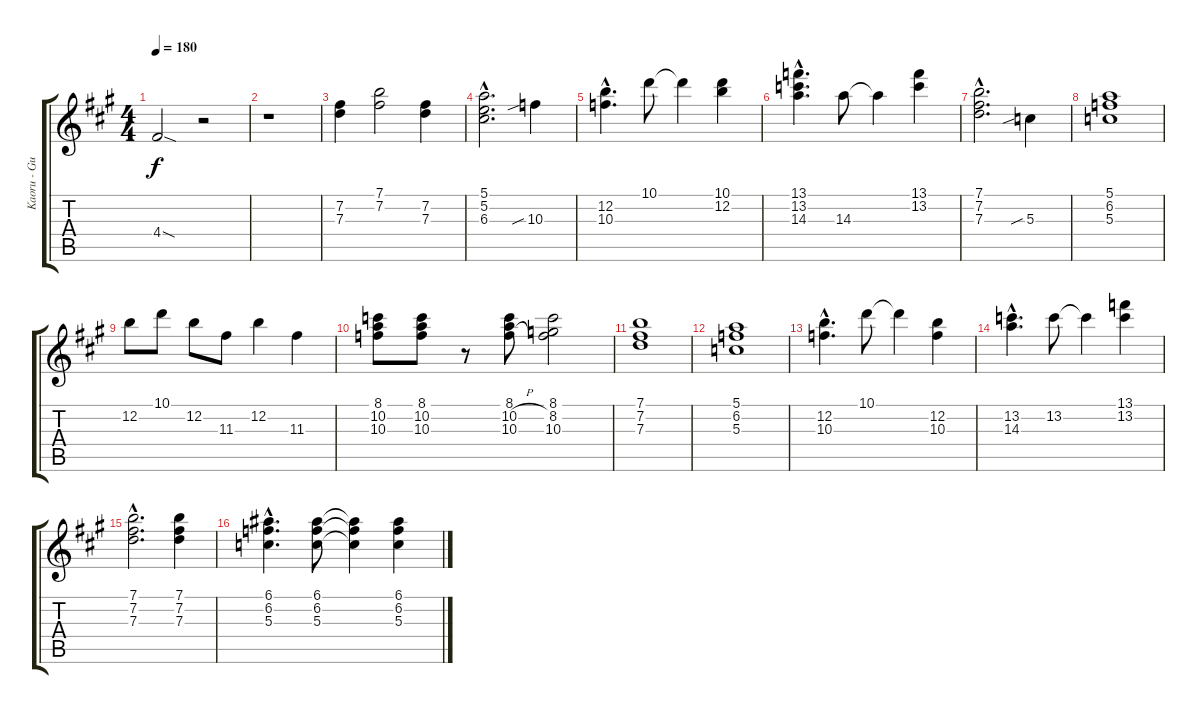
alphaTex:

\track ("Kaoru - Guitar 1" "Kaoru - Gu") {instrument distortionguitar}
\staff {score tabs}
\tuning (E4 B3 G3 D3 A2 E2) {hide}
\ts (4 4)
\tempo 180
\clef g2
\ks a
4.4{sod}.2{dy f} r.2 |
r.1 |
(7.2 7.3).4 (7.1 7.2).2 (7.2 7.3).4 |
(5.1{hac} 5.2{hac} 6.3{hac}).2{d} 10.3{sib}.4 |
(12.2{hac} 10.3{hac}).4{d} 10.1.8 10.1{t}.4 (10.1 12.2).4 |
(13.1{hac} 13.2{hac} 14.3{hac}).4{d} 14.3.8 14.3{t}.4 (13.1 13.2).4 |
(7.1{hac} 7.2{hac} 7.3{hac}).2{d} 5.3{sib}.4 |
(5.1 6.2 5.3).1 |
12.2.8 10.1.8 12.2.8 11.3.8 12.2.4 11.3.4 |
(8.1 10.2 10.3).8 (8.1 10.2 10.3).8 r.8 (8.1 10.2{h} 10.3).8 (8.1 8.2 10.3).2 |
(7.1 7.2 7.3).1 |
(5.1 6.2 5.3).1 |
(12.2{hac} 10.3{hac}).4{d} 10.1.8 10.1{t}.4 (12.2 10.3).4 |
(13.2{hac} 14.3{hac}).4{d} 13.2.8 13.2{t}.4 (13.1 13.2).4 |
(7.1{hac} 7.2{hac} 7.3{hac}).2{d} (7.1 7.2 7.3).4 |
(6.1{hac} 6.2{hac} 5.3{hac}).4{d} (6.1 6.2 5.3).8 (6.1{t} 6.2{t} 5.3{t}).4 (6.1 6.2 5.3).4
